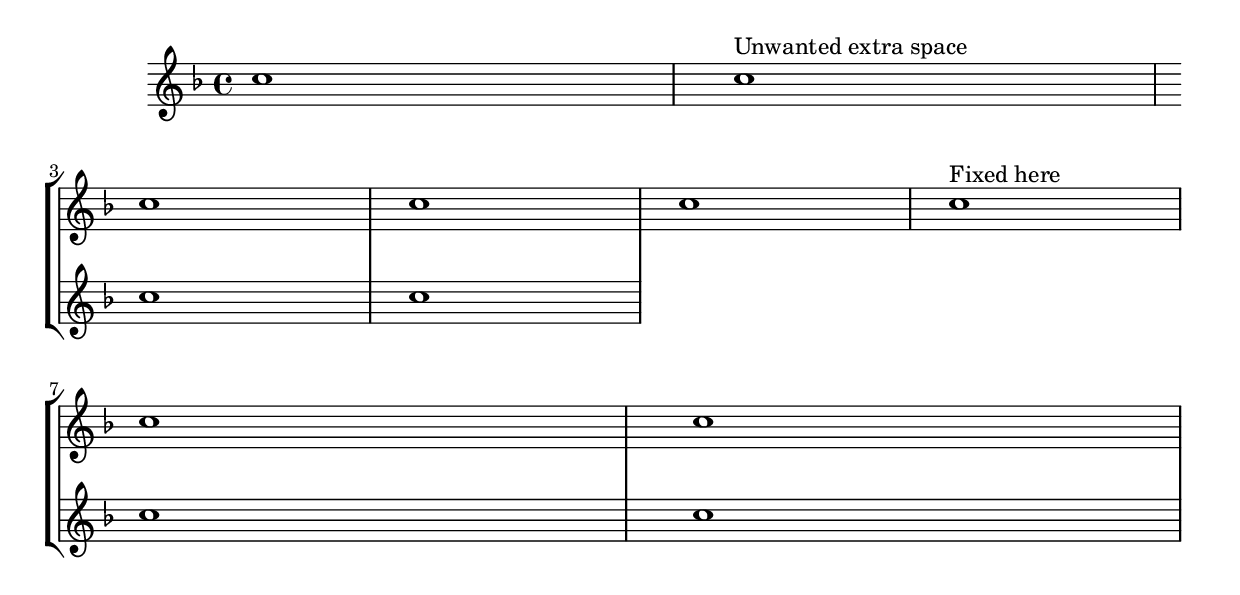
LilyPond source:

%% Do not edit this file; it is auto-generated from LSR http://lsr.dsi.unimi.it
%% This file is in the public domain.
\version "2.11.53"

\header {
  lsrtags = "staff-notation, contexts-and-engravers, breaks"

  texidoces = "
Al añadir un pentagrama nuevo en un salto de línea, por desgracia
se añade un espacio adicional al final de la línea antes del salto
(reservado para hacer sitio a un cambio de armadura que de todas
formas no se va a imprimir). La solución alternativa es añadir un
ajuste para @code{Staff.explicitKeySignatureVisibility} como se
muestra en el ejemplo.  En las versiones 2.10 y anteriores,
también se necesita un ajuste similar para las indicaciones de
compás (véase el ejemplo).

"
  doctitlees = "Añadir un pentagrama adicional en un salto de línea"

  texidoc = "
When adding a new staff at a line break, some extra space is
unfortunately added at the end of the line before the break (to fit in
a key signature change, which  will never be printed anyway). The
workaround is to add a setting of
@code{Staff.explicitKeySignatureVisibility} as is shown in the example.
In versions 2.10 and earlier, a similar setting for the time signatures
is also required (see the example).



"
  doctitle = "Adding an extra staff at a line break"
} % begin verbatim
\score {
  \new StaffGroup \relative c'' {
    \new Staff
    \key f \major
    c1 c^"Unwanted extra space" \break
    << { c1 c }
       \new Staff {
         \key f \major
         \once \override Staff.TimeSignature #'stencil = ##f
         c1 c 
       } 
    >>
    c1 c^"Fixed here" \break
    << { c1 c }
       \new Staff {
         \once \set Staff.explicitKeySignatureVisibility = #end-of-line-invisible
         % The next line is not needed in 2.11.x or later:
         \once \override Staff.TimeSignature #'break-visibility = #end-of-line-invisible
         \key f \major
         \once \override Staff.TimeSignature #'stencil = ##f
         c1 c
       }
    >>
  }
}
